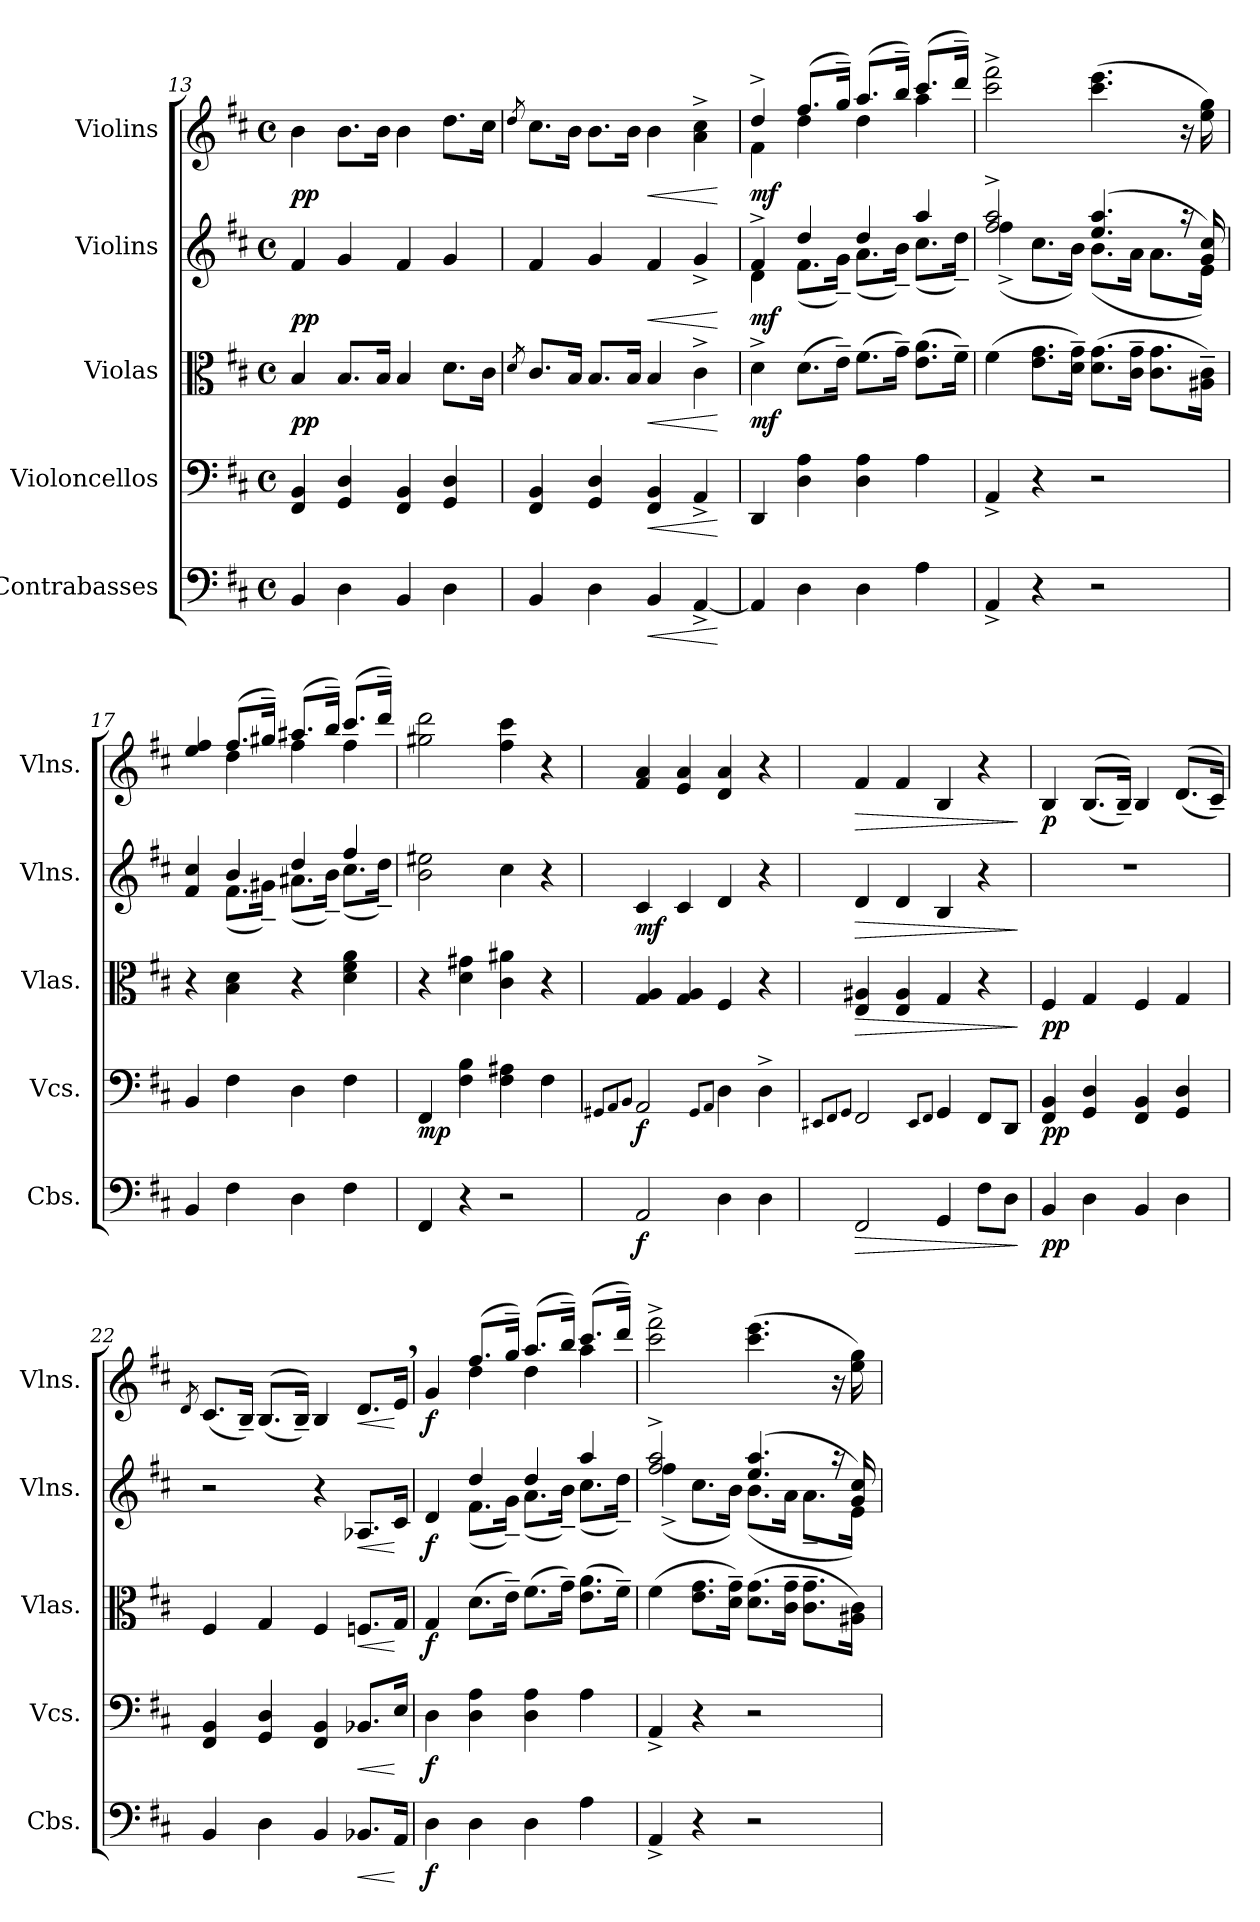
**kern	**dynam	**kern	**dynam	**kern	**dynam	**kern	**dynam	**kern	**dynam
*part5	*part5	*part4	*part4	*part3	*part3	*part2	*part2	*part1	*part1
*staff5	*staff5	*staff4	*staff4	*staff3	*staff3	*staff2	*staff2	*staff1	*staff1
*I"Contrabasses	*	*I"Violoncellos	*	*I"Violas	*	*I"Violins	*	*I"Violins	*
*I'Cbs.	*	*I'Vcs.	*	*I'Vlas.	*	*I'Vlns.	*	*I'Vlns.	*
!!LO:LB:g=z
*clefF4	*	*clefF4	*	*clefC3	*	*clefG2	*	*clefG2	*
*ITrd7c12	*	*	*	*	*	*	*	*	*
*k[f#c#]	*	*k[f#c#]	*	*k[f#c#]	*	*k[f#c#]	*	*k[f#c#]	*
*M4/4	*	*M4/4	*	*M4/4	*	*M4/4	*	*M4/4	*
*met(c)	*	*met(c)	*	*met(c)	*	*met(c)	*	*met(c)	*
=13	=13	=13	=13	=13	=13	=13	=13	=13	=13
!	!	!	!	!	!LO:DY:b	!	!LO:DY:b	!	!LO:DY:b
4BBB/	.	4FF#/ 4BB/	.	4B/	pp	4f#/	pp	4b\	pp
4DD\	.	4GG/ 4D/	.	8.B/L	.	4g/	.	8.b\L	.
.	.	.	.	16B/Jk	.	.	.	16b\Jk	.
4BBB/	.	4FF#/ 4BB/	.	4B/	.	4f#/	.	4b\	.
4DD\	.	4GG/ 4D/	.	8.d\L	.	4g/	.	8.dd\L	.
.	.	.	.	16c#\Jk	.	.	.	16cc#\Jk	.
=14	=14	=14	=14	=14	=14	=14	=14	=14	=14
.	.	.	.	8qd/	.	.	.	8qdd/	.
4BBB/	.	4FF#/ 4BB/	.	8.c#/L	.	4f#/	.	8.cc#\L	.
.	.	.	.	16B/Jk	.	.	.	16b\Jk	.
4DD\	.	4GG/ 4D/	.	8.B/L	.	4g/	.	8.b\L	.
.	.	.	.	16B/Jk	.	.	.	16b\Jk	.
!	!LO:HP:b	!	!LO:HP:b	!	!LO:HP:b	!	!LO:HP:b	!	!LO:HP:b
4BBB/	<	4FF#/ 4BB/	<	4B/	<	4f#/	<	4b\	<
[4AAA^/	.	4AA^/	.	4c#^\	.	4g^/	.	4a\^ 4cc#\^	.
.	[	.	[	.	[	.	[	.	[
=15	=15	=15	=15	=15	=15	=15	=15	=15	=15
*	*	*	*	*	*	*^	*	*^	*
!	!LO:DY:b	!	!	!	!	!	!	!	!	!	!
!	!LO:DY:n=1:a	!	!	!	!LO:DY:b	!	!	!LO:DY:b	!	!	!LO:DY:b
4AAA/]	mf mf	4DD/	.	4d^\	mf	4f#^/	4d\	mf	4dd^/	4f#\	mf
4DD\	.	4D\ 4A\	.	(8.d\L	.	4dd/	(8.f#\L	.	(8.ff#/L	4dd\	.
.	.	.	.	16e~\Jk)	.	.	16g~\Jk)	.	16gg~/Jk)	.	.
4DD\	.	4D\ 4A\	.	(8.f#\L	.	4dd/	(8.a\L	.	(8.aa/L	4dd\	.
.	.	.	.	16g~\Jk)	.	.	16b~\Jk)	.	16bb~/Jk)	.	.
4AA\	.	4A\	.	(8.e\ 8.a\L	.	4aa/	(8.cc#\L	.	(8.ccc#/L	4aa\	.
.	.	.	.	16f#~\Jk)	.	.	16dd~\Jk)	.	16ddd~/Jk)	.	.
*	*	*	*	*	*	*	*	*	*v	*v	*
=16	=16	=16	=16	=16	=16	=16	=16	=16	=16	=16
4AAA^/	.	4AA^/	.	(4f#\	.	2ff#/^ 2aa/^	(4ff#^\	.	2ccc#\^ 2fff#\^	.
4r	.	4r	.	8.e\ 8.g\L	.	.	8.cc#\L	.	.	.
.	.	.	.	16d\~ 16g\~Jk)	.	.	16b\Jk)	.	.	.
2r	.	2r	.	(8.d\ 8.g\L	.	(4.ee/ 4.aa/	(8.b\L	.	(4.ccc#\ 4.eee\	.
.	.	.	.	16c#\~ 16g\~Jk	.	.	16a\Jk	.	.	.
.	.	.	.	8.c#\ 8.g\L	.	.	8.a\L	.	.	.
.	.	.	.	.	.	16r	.	.	16r	.
.	.	.	.	16A#X\~ 16c#\~Jk)	.	16g/ 16cc#/)	16e\Jk)	.	16ee\ 16gg\)	.
!!LO:PB:g=z
=17	=17	=17	=17	=17	=17	=17	=17	=17	=17	=17
*	*	*	*	*	*	*	*	*	*^	*
4BBB/	.	4BB/	.	4r	.	4f#/ 4cc#/	4ryy	.	4ee/ 4ff#/	4ryy	.
4FF#\	.	4F#\	.	4B\ 4d\	.	4b/	(8.f#\L	.	(8.ff#/L	4dd\	.
.	.	.	.	.	.	.	16g#X~\Jk)	.	16gg#X~/Jk)	.	.
4DD\	.	4D\	.	4r	.	4dd/	(8.a#X\L	.	(8.aa#X/L	4ff#\	.
.	.	.	.	.	.	.	16b~\Jk)	.	16bb~/Jk)	.	.
4FF#\	.	4F#\	.	4d\ 4f#\ 4a\	.	4ff#/	(8.cc#\L	.	(8.ccc#/L	4ff#\	.
.	.	.	.	.	.	.	16dd~\Jk)	.	16ddd~/Jk)	.	.
*	*	*	*	*	*	*	*	*	*v	*v	*
=18	=18	=18	=18	=18	=18	=18	=18	=18	=18	=18
!	!	!	!LO:DY:b	!	!	!	!	!	!	!
*	*	*	*	*	*	*v	*v	*	*	*
4FFF#/	.	4FF#/	mp	4r	.	2b\ 2ee#X\	.	2gg#X\ 2ddd\	.
4r	.	4F#\ 4B\	.	4d\ 4g#X\	.	.	.	.	.
2r	.	4F#\ 4A#X\	.	4c#\ 4a#X\	.	4cc#\	.	4ff#\ 4ccc#\	.
.	.	4F#\	.	4r	.	4r	.	4r	.
=19	=19	=19	=19	=19	=19	=19	=19	=19	=19
.	.	8qGG#X/L	.	.	.	.	.	.	.
.	.	8qAA/	.	.	.	.	.	.	.
.	.	8qBB/J	.	.	.	.	.	.	.
!	!LO:DY:b	!	!LO:DY:b	!	!LO:DY:b	!	!	!	!
!	!	!	!	!	!LO:DY:n=1:b	!	!LO:DY:b	!	!LO:DY:b
!	!	!	!	!	!	!	!	!	!LO:DY:n=1:b
2AAA/	f	2AA/	f	4G/ 4A/	mf mf	4c#/	mf	4f#/ 4a/	mf mf
.	.	.	.	4G/ 4A/	.	4c#/	.	4e/ 4a/	.
.	.	8qGG#/L	.	.	.	.	.	.	.
.	.	8qAA/J	.	.	.	.	.	.	.
4DD\	.	4D\	.	4F#/	.	4d/	.	4d/ 4a/	.
4DD\	.	4D^\	.	4r	.	4r	.	4r	.
=20	=20	=20	=20	=20	=20	=20	=20	=20	=20
.	.	8qEE#X/L	.	.	.	.	.	.	.
.	.	8qFF#/	.	.	.	.	.	.	.
.	.	8qGG/J	.	.	.	.	.	.	.
!	!LO:HP:b	!	!	!	!LO:HP:b	!	!LO:HP:b	!	!LO:HP:b
2FFF#/	>	2FF#/	.	4E/ 4A#X/	>	4d/	>	4f#/	>
.	.	.	.	4E/ 4A#/	.	4d/	.	4f#/	.
.	.	8qEE#/L	.	.	.	.	.	.	.
.	.	8qFF#/J	.	.	.	.	.	.	.
4GGG/	.	4GG/	.	4G/	.	4B/	.	4B/	.
8FF#\L	.	8FF#/L	.	4r	.	4r	.	4r	.
8DD\J	.	8DD/J	.	.	.	.	.	.	.
.	]	.	.	.	]	.	]	.	]
!!LO:LB:g=z
=21	=21	=21	=21	=21	=21	=21	=21	=21	=21
!	!LO:DY:b	!	!LO:DY:b	!	!LO:DY:b	!	!	!	!LO:DY:b
4BBB/	pp	4FF#/ 4BB/	pp	4F#/	pp	1r	.	4B/	p
4DD\	.	4GG/ 4D/	.	4G/	.	.	.	((8.B/L	.
.	.	.	.	.	.	.	.	16B~/Jk))	.
4BBB/	.	4FF#/ 4BB/	.	4F#/	.	.	.	4B/	.
4DD\	.	4GG/ 4D/	.	4G/	.	.	.	((8.d/L	.
.	.	.	.	.	.	.	.	16c#~/Jk))	.
=22	=22	=22	=22	=22	=22	=22	=22	=22	=22
.	.	.	.	.	.	.	.	8qd/	.
4BBB/	.	4FF#/ 4BB/	.	4F#/	.	2r	.	(8.c#/L	.
.	.	.	.	.	.	.	.	16B~/Jk)	.
4DD\	.	4GG/ 4D/	.	4G/	.	.	.	((8.B/L	.
.	.	.	.	.	.	.	.	16B~/Jk))	.
4BBB/	.	4FF#/ 4BB/	.	4F#/	.	4r	.	4B/	.
!	!LO:HP:b	!	!LO:HP:b	!	!LO:HP:b	!	!LO:HP:b	!	!LO:HP:b
8.BBB-X/L	<	8.BB-X/L	<	8.Fn/L	<	8.A-X/L	<	8.d/L	<
16AAA/Jk	[	16E/Jk	[	16G/Jk	[	16c#/Jk	[	16e,/Jk	[
=23	=23	=23	=23	=23	=23	=23	=23	=23	=23
*	*	*	*	*	*	*^	*	*^	*
!	!LO:DY:b	!	!LO:DY:b	!	!LO:DY:b	!	!	!LO:DY:b	!	!	!LO:DY:b
4DD\	f	4D\	f	4G/	f	4d/	4ryy	f	4g/	4ryy	f
4DD\	.	4D\ 4A\	.	(8.d\L	.	4dd/	(8.f#\L	.	(8.ff#/L	4dd\	.
.	.	.	.	16e~\Jk)	.	.	16g~\Jk)	.	16gg~/Jk)	.	.
4DD\	.	4D\ 4A\	.	(8.f#\L	.	4dd/	(8.a\L	.	(8.aa/L	4dd\	.
.	.	.	.	16g~\Jk)	.	.	16b~\Jk)	.	16bb~/Jk)	.	.
4AA\	.	4A\	.	(8.e\ 8.a\L	.	4aa/	(8.cc#\L	.	(8.ccc#/L	4aa\	.
.	.	.	.	16f#~\Jk)	.	.	16dd~\Jk)	.	16ddd~/Jk)	.	.
*	*	*	*	*	*	*	*	*	*v	*v	*
!!LO:PB:g=z
=24	=24	=24	=24	=24	=24	=24	=24	=24	=24	=24
4AAA^/	.	4AA^/	.	(4f#\	.	2ff#/^ 2aa/^	(4ff#^\	.	2ccc#\^ 2fff#\^	.
4r	.	4r	.	8.e\ 8.g\L	.	.	8.cc#\L	.	.	.
.	.	.	.	16d\~ 16g\~Jk)	.	.	16b\Jk)	.	.	.
2r	.	2r	.	(8.d\ 8.g\L	.	(4.ee/ 4.aa/	(8.b\L	.	(4.ccc#\ 4.eee\	.
.	.	.	.	16c#\~ 16g\~Jk	.	.	16a\Jk	.	.	.
.	.	.	.	8.c#\~ 8.g\~L	.	.	8.a~\L	.	.	.
.	.	.	.	.	.	16r	.	.	16r	.
.	.	.	.	16A#X\ 16c#\Jk)	.	16g/ 16cc#/)	16e\Jk)	.	16ee\ 16gg\)	.
*	*	*	*	*	*	*v	*v	*	*	*
=	=	=	=	=	=	=	=	=	=
*-	*-	*-	*-	*-	*-	*-	*-	*-	*-
